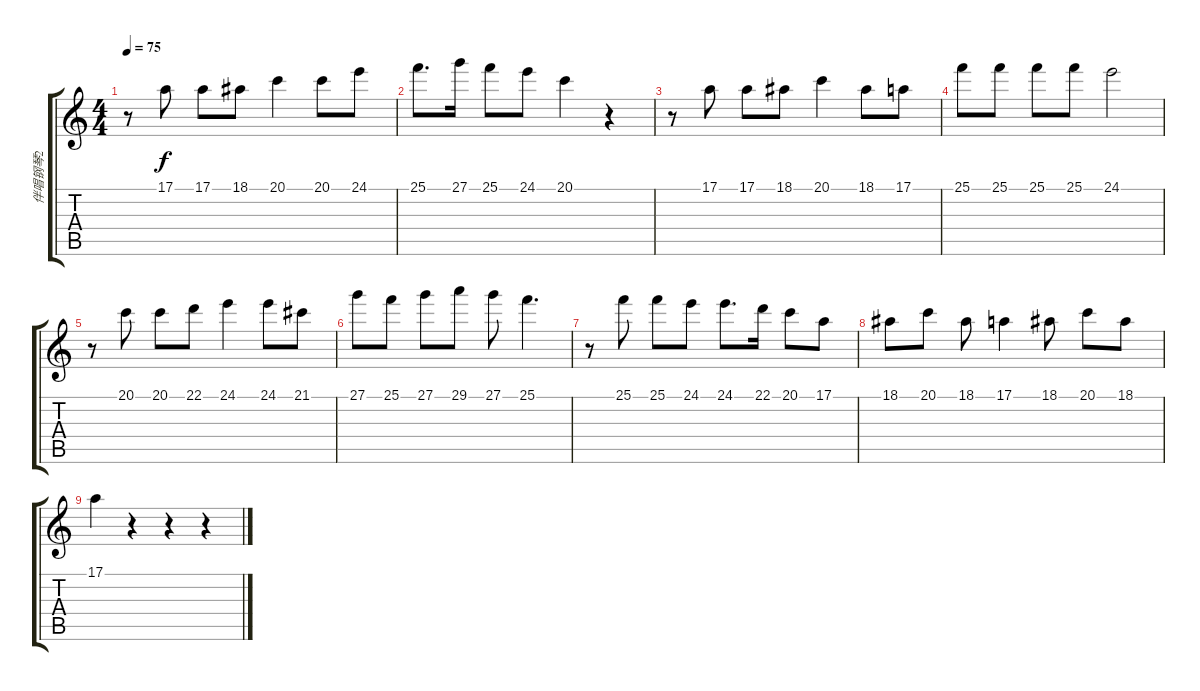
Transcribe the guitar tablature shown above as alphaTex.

\track ("伴唱钢琴2" "伴唱钢琴2") {instrument voiceoohs}
\staff {score tabs}
\tuning (E4 B3 G3 D3 A2 E2) {hide}
\ts (4 4)
\tempo 75
\clef g2
\ks c
r.8{dy f} 17.1.8 17.1.8 18.1.8 20.1.4 20.1.8 24.1.8 |
25.1.8{d} 27.1.16 25.1.8 24.1.8 20.1.4 r.4 |
r.8 17.1.8 17.1.8 18.1.8 20.1.4 18.1.8 17.1.8 |
25.1.8 25.1.8 25.1.8 25.1.8 24.1.2 |
r.8 20.1.8 20.1.8 22.1.8 24.1.4 24.1.8 21.1.8 |
27.1.8 25.1.8 27.1.8 29.1.8 27.1.8 25.1.4{d} |
r.8 25.1.8 25.1.8 24.1.8 24.1.8{d} 22.1.16 20.1.8 17.1.8 |
18.1.8 20.1.8 18.1.8 17.1.4 18.1.8 20.1.8 18.1.8 |
17.1.4 r.4 r.4 r.4
